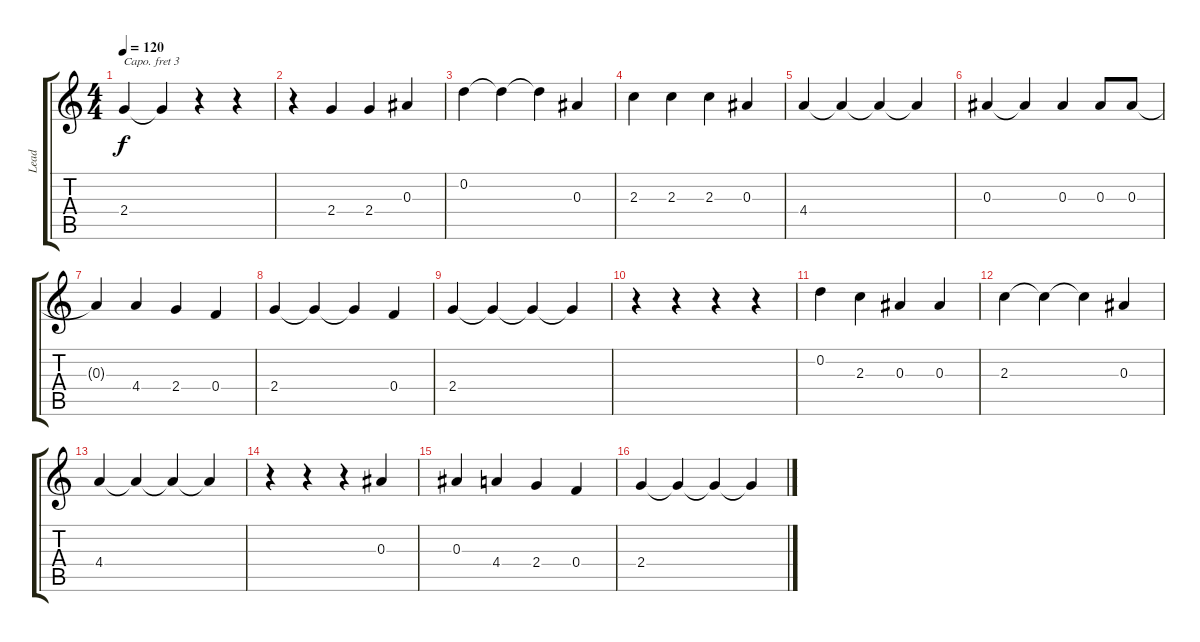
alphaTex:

\track ("Lead" "Lead") {instrument acousticguitarsteel}
\staff {score tabs}
\capo 3
\tuning (E4 B3 G3 D3 A2 E2) {hide}
\ts (4 4)
\tempo 120
\clef g2
\ks c
2.4.4{dy f} 2.4{t}.4 r.4 r.4 |
r.4 2.4.4 2.4.4 0.3.4 |
0.2.4 0.2{t}.4 0.2{t}.4 0.3.4 |
2.3.4 2.3.4 2.3.4 0.3.4 |
4.4.4 4.4{t}.4 4.4{t}.4 4.4{t}.4 |
0.3.4 0.3{t}.4 0.3.4 0.3.8 0.3.8 |
0.3{t}.4 4.4.4 2.4.4 0.4.4 |
2.4.4 2.4{t}.4 2.4{t}.4 0.4.4 |
2.4.4 2.4{t}.4 2.4{t}.4 2.4{t}.4 |
r.4 r.4 r.4 r.4 |
0.2.4 2.3.4 0.3.4 0.3.4 |
2.3.4 2.3{t}.4 2.3{t}.4 0.3.4 |
4.4.4 4.4{t}.4 4.4{t}.4 4.4{t}.4 |
r.4 r.4 r.4 0.3.4 |
0.3.4 4.4.4 2.4.4 0.4.4 |
2.4.4 2.4{t}.4 2.4{t}.4 2.4{t}.4
